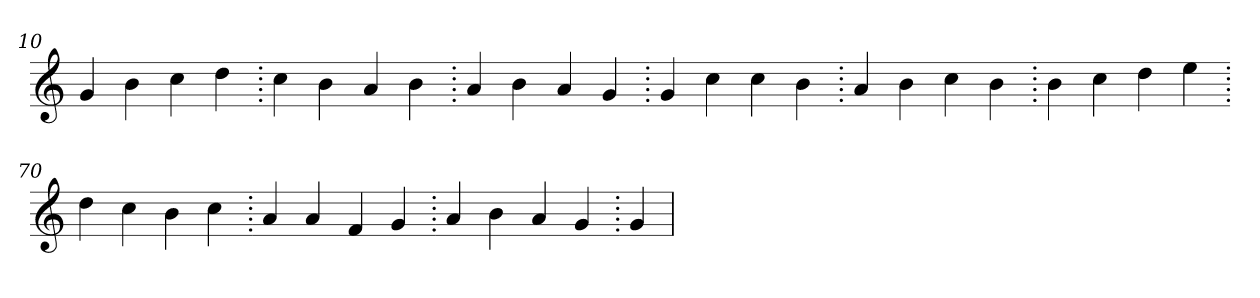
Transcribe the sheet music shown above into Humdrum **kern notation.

**kern
*part1
*staff1
*clefG2
=10.
4g
4b
4cc
4dd
=20.
4cc
4b
4a
4b
=30.
4a
4b
4a
4g
=40.
4g
4cc
4cc
4b
=50.
4a
4b
4cc
4b
=60.
4b
4cc
4dd
4ee
=70.
4dd
4cc
4b
4cc
=80.
4a
4a
4f
4g
=90.
4a
4b
4a
4g
=100.
4g
=
*-
